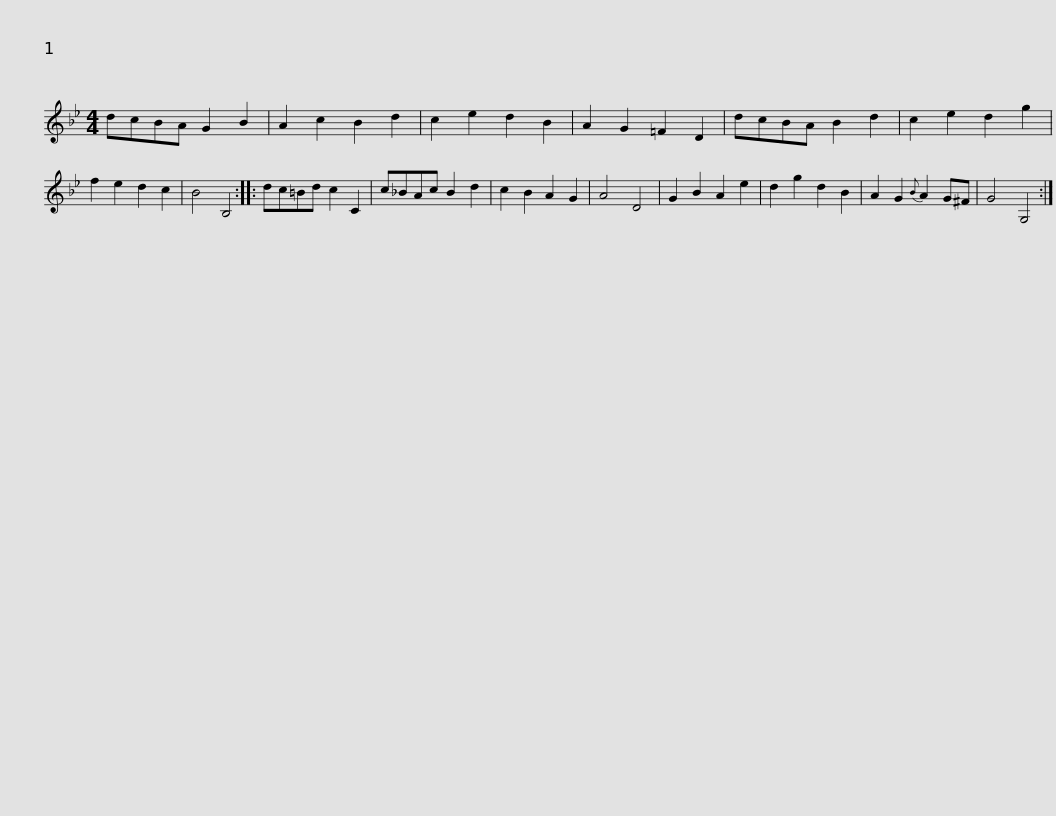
X:1
L:1/8
M:4/4
I:linebreak $
K:Bb
V:1 treble
V:1
 dcBA G2 B2 | A2 c2 B2 d2 | c2 e2 d2 B2 | A2 G2 =F2 D2 | dcBA B2 d2 | %5
 c2 e2 d2 g2 | f2 e2 d2 c2 | B4 B,4 ::$ dc=Bd c2 C2 | c_BAc B2 d2 | %10
 c2 B2 A2 G2 | A4 D4 | G2 B2 A2 e2 | d2 g2 d2 B2 | A2 G2{B} A2 G^F | %15
 G4 G,4 :| %16
